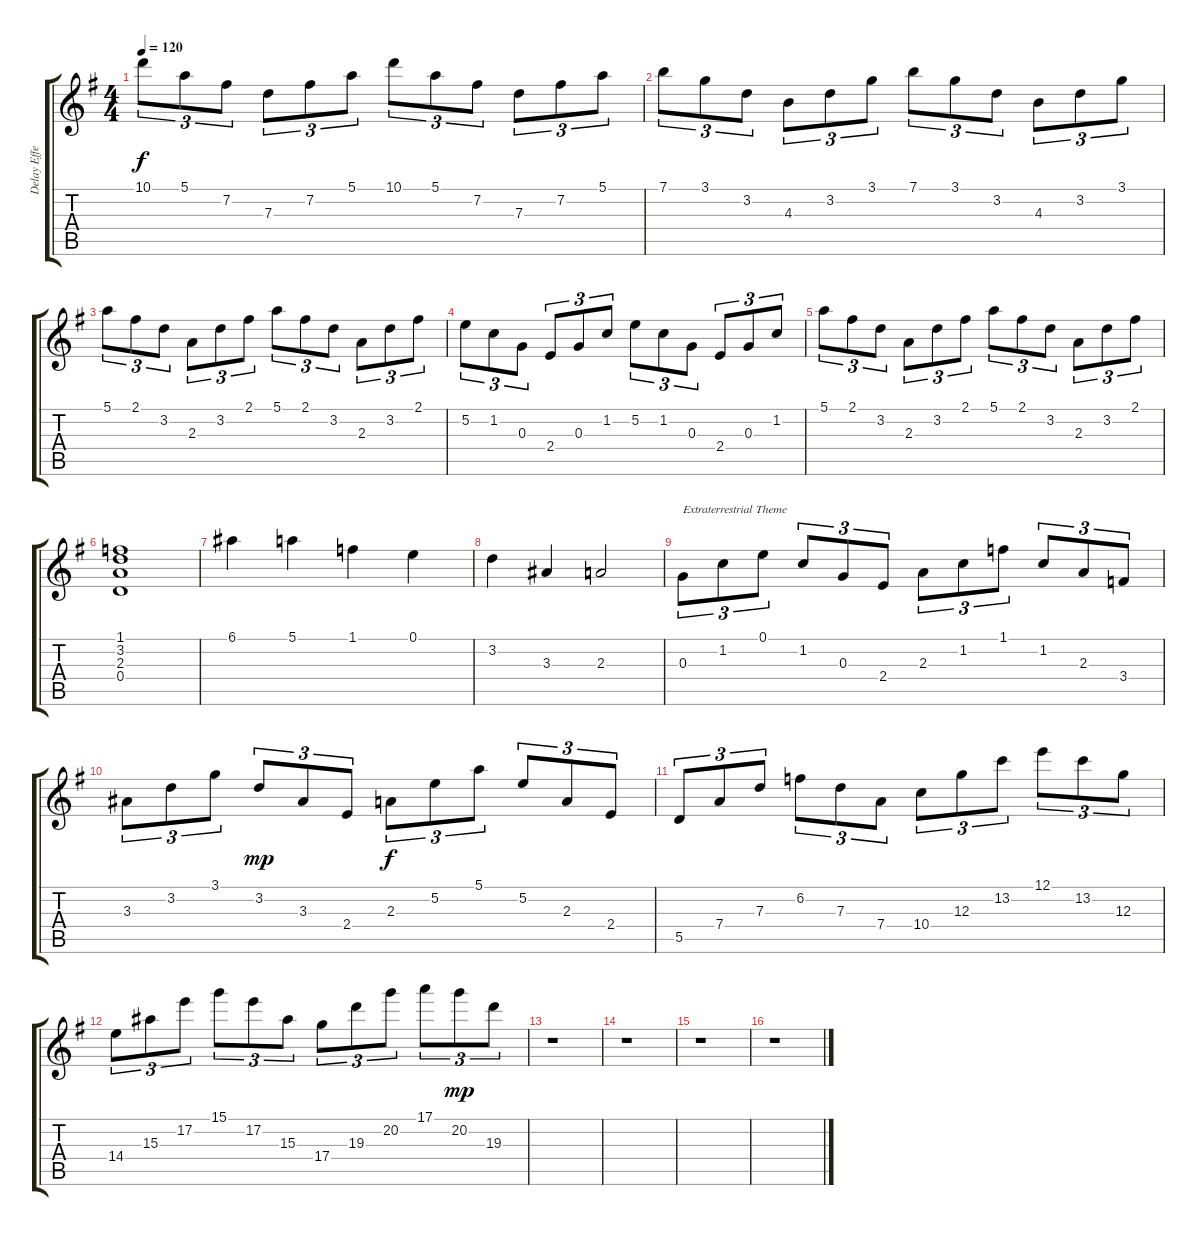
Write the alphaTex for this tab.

\track ("Delay Effect" "Delay Effe") {instrument distortionguitar}
\staff {score tabs}
\tuning (E4 B3 G3 D3 A2 E2) {hide}
\ts (4 4)
\tempo 120
\clef g2
\ks g
10.1.8{tu (3 2) dy f} 5.1.8{tu (3 2)} 7.2.8{tu (3 2)} 7.3.8{tu (3 2)} 7.2.8{tu (3 2)} 5.1.8{tu (3 2)} 10.1.8{tu (3 2)} 5.1.8{tu (3 2)} 7.2.8{tu (3 2)} 7.3.8{tu (3 2)} 7.2.8{tu (3 2)} 5.1.8{tu (3 2)} |
7.1.8{tu (3 2)} 3.1.8{tu (3 2)} 3.2.8{tu (3 2)} 4.3.8{tu (3 2)} 3.2.8{tu (3 2)} 3.1.8{tu (3 2)} 7.1.8{tu (3 2)} 3.1.8{tu (3 2)} 3.2.8{tu (3 2)} 4.3.8{tu (3 2)} 3.2.8{tu (3 2)} 3.1.8{tu (3 2)} |
5.1.8{tu (3 2)} 2.1.8{tu (3 2)} 3.2.8{tu (3 2)} 2.3.8{tu (3 2)} 3.2.8{tu (3 2)} 2.1.8{tu (3 2)} 5.1.8{tu (3 2)} 2.1.8{tu (3 2)} 3.2.8{tu (3 2)} 2.3.8{tu (3 2)} 3.2.8{tu (3 2)} 2.1.8{tu (3 2)} |
5.2.8{tu (3 2)} 1.2.8{tu (3 2)} 0.3.8{tu (3 2)} 2.4.8{tu (3 2)} 0.3.8{tu (3 2)} 1.2.8{tu (3 2)} 5.2.8{tu (3 2)} 1.2.8{tu (3 2)} 0.3.8{tu (3 2)} 2.4.8{tu (3 2)} 0.3.8{tu (3 2)} 1.2.8{tu (3 2)} |
5.1.8{tu (3 2)} 2.1.8{tu (3 2)} 3.2.8{tu (3 2)} 2.3.8{tu (3 2)} 3.2.8{tu (3 2)} 2.1.8{tu (3 2)} 5.1.8{tu (3 2)} 2.1.8{tu (3 2)} 3.2.8{tu (3 2)} 2.3.8{tu (3 2)} 3.2.8{tu (3 2)} 2.1.8{tu (3 2)} |
(1.1 3.2 2.3 0.4).1 |
6.1.4 5.1.4 1.1.4 0.1.4 |
3.2.4 3.3.4 2.3.2 |
0.3.8{tu (3 2) txt "Extraterrestrial Theme"} 1.2.8{tu (3 2)} 0.1.8{tu (3 2)} 1.2.8{tu (3 2)} 0.3.8{tu (3 2)} 2.4.8{tu (3 2)} 2.3.8{tu (3 2)} 1.2.8{tu (3 2)} 1.1.8{tu (3 2)} 1.2.8{tu (3 2)} 2.3.8{tu (3 2)} 3.4.8{tu (3 2)} |
3.3.8{tu (3 2)} 3.2.8{tu (3 2)} 3.1.8{tu (3 2)} 3.2.8{tu (3 2) dy mp} 3.3.8{tu (3 2)} 2.4.8{tu (3 2)} 2.3.8{tu (3 2) dy f} 5.2.8{tu (3 2)} 5.1.8{tu (3 2)} 5.2.8{tu (3 2)} 2.3.8{tu (3 2)} 2.4.8{tu (3 2)} |
5.5.8{tu (3 2)} 7.4.8{tu (3 2)} 7.3.8{tu (3 2)} 6.2.8{tu (3 2)} 7.3.8{tu (3 2)} 7.4.8{tu (3 2)} 10.4.8{tu (3 2)} 12.3.8{tu (3 2)} 13.2.8{tu (3 2)} 12.1.8{tu (3 2)} 13.2.8{tu (3 2)} 12.3.8{tu (3 2)} |
14.4.8{tu (3 2)} 15.3.8{tu (3 2)} 17.2.8{tu (3 2)} 15.1.8{tu (3 2)} 17.2.8{tu (3 2)} 15.3.8{tu (3 2)} 17.4.8{tu (3 2)} 19.3.8{tu (3 2)} 20.2.8{tu (3 2)} 17.1.8{tu (3 2)} 20.2.8{tu (3 2) dy mp} 19.3.8{tu (3 2)} |
r.1 |
r.1 |
r.1 |
r.1
